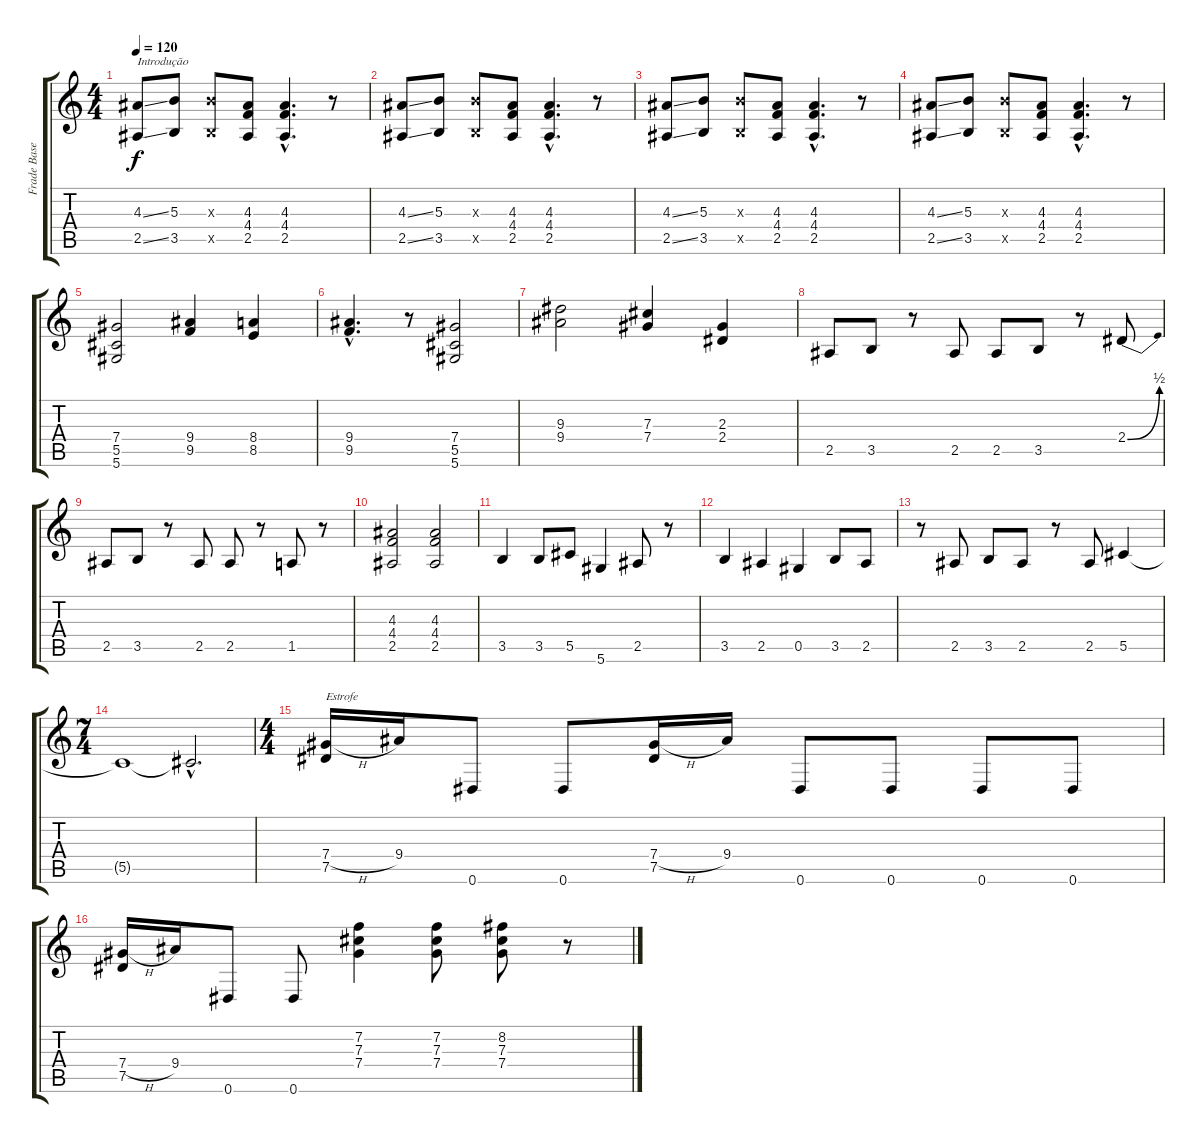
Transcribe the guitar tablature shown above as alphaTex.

\track ("Frade Base" "Frade Base") {instrument distortionguitar}
\staff {score tabs}
\tuning (Eb4 Bb3 Gb3 Db3 Ab2 Eb2) {hide}
\ts (4 4)
\tempo 120
\clef g2
\ks c
(4.3{ss} 2.5{ss}).8{txt "Introdução" dy f instrument distortionguitar} (5.3 3.5).8 (5.3{x} 3.5{x}).8 (4.3 4.4 2.5).8 (4.3{hac} 4.4{hac} 2.5{hac}).4{d} r.8 |
(4.3{ss} 2.5{ss}).8 (5.3 3.5).8 (5.3{x} 3.5{x}).8 (4.3 4.4 2.5).8 (4.3{hac} 4.4{hac} 2.5{hac}).4{d} r.8 |
(4.3{ss} 2.5{ss}).8 (5.3 3.5).8 (5.3{x} 3.5{x}).8 (4.3 4.4 2.5).8 (4.3{hac} 4.4{hac} 2.5{hac}).4{d} r.8 |
(4.3{ss} 2.5{ss}).8 (5.3 3.5).8 (5.3{x} 3.5{x}).8 (4.3 4.4 2.5).8 (4.3{hac} 4.4{hac} 2.5{hac}).4{d} r.8 |
(7.4 5.5 5.6).2 (9.4 9.5).4 (8.4 8.5).4 |
(9.4{hac} 9.5{hac}).4{d} r.8 (7.4 5.5 5.6).2 |
(9.3 9.4).2 (7.3 7.4).4 (2.3 2.4).4 |
2.5.8 3.5.8 r.8 2.5.8 2.5.8 3.5.8 r.8 2.4{be (bend 0 0 60 2)}.8 |
2.5.8 3.5.8 r.8 2.5.8 2.5.8 r.8 1.5.8 r.8 |
(4.3 4.4 2.5).2 (4.3 4.4 2.5).2 |
3.5.4 3.5.8 5.5.8 5.6.4 2.5.8 r.8 |
3.5.4 2.5.4 0.5.4 3.5.8 2.5.8 |
r.8 2.5.8 3.5.8 2.5.8 r.8 2.5.8 5.5.4 |
\ts (7 4)
5.5{t}.1 5.5{hac t}.2{d} |
\ts (4 4)
(7.4{h} 7.5).16{txt "Estrofe"} 9.4.16 0.6.8 0.6.8 (7.4{h} 7.5).16 9.4.16 0.6.8 0.6.8 0.6.8 0.6.8 |
(7.4{h} 7.5).16 9.4.16 0.6.8 0.6.8 (7.2 7.3 7.4).4 (7.2 7.3 7.4).8 (8.2 7.3 7.4).8 r.8
